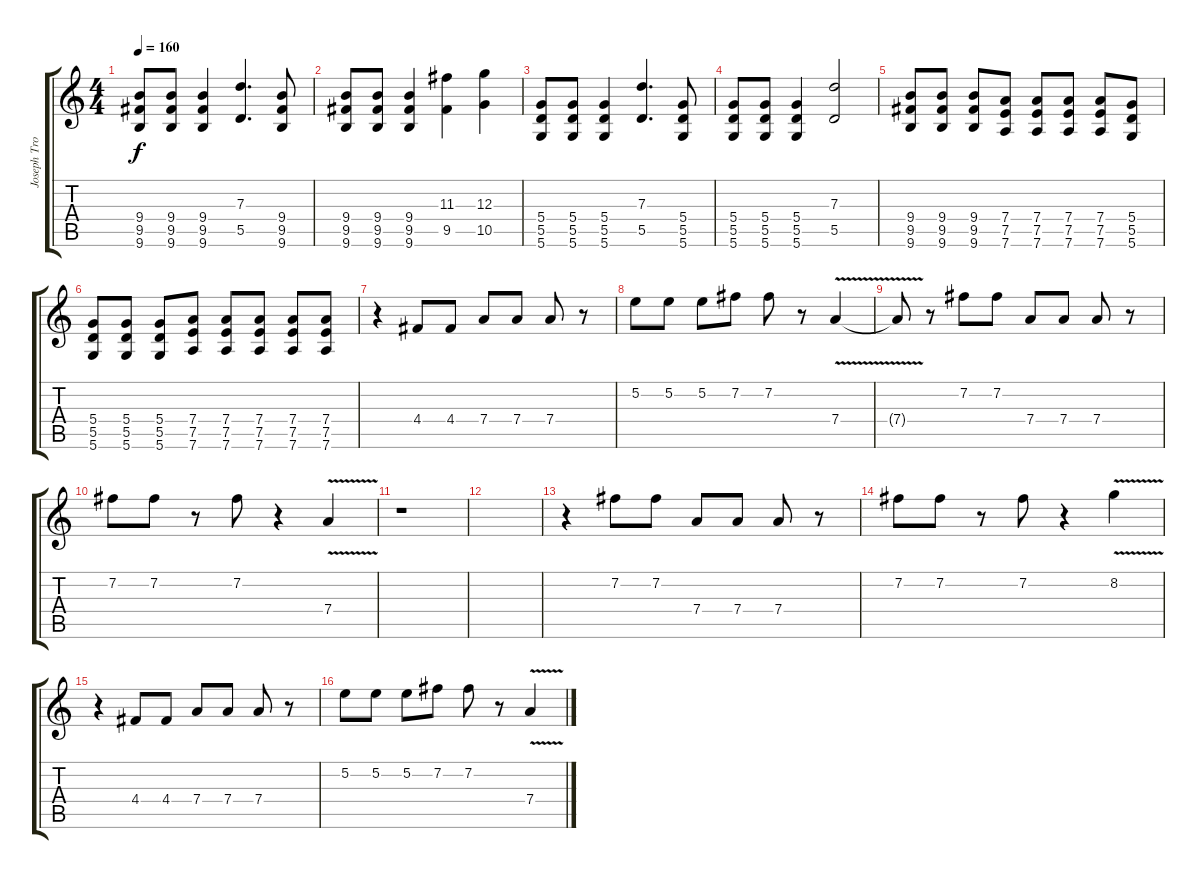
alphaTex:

\track ("Joseph Trohman (Lead Guitar)" "Joseph Tro") {instrument overdrivenguitar}
\staff {score tabs}
\tuning (E4 B3 G3 D3 A2 D2) {hide}
\ts (4 4)
\tempo 160
\clef g2
\ks c
(9.4 9.5 9.6).8{dy f} (9.4 9.5 9.6).8 (9.4 9.5 9.6).4 (7.3 5.5).4{d} (9.4 9.5 9.6).8 |
(9.4 9.5 9.6).8 (9.4 9.5 9.6).8 (9.4 9.5 9.6).4 (11.3 9.5).4 (12.3 10.5).4 |
(5.4 5.5 5.6).8 (5.4 5.5 5.6).8 (5.4 5.5 5.6).4 (7.3 5.5).4{d} (5.4 5.5 5.6).8 |
(5.4 5.5 5.6).8 (5.4 5.5 5.6).8 (5.4 5.5 5.6).4 (7.3 5.5).2 |
(9.4 9.5 9.6).8 (9.4 9.5 9.6).8 (9.4 9.5 9.6).8 (7.4 7.5 7.6).8 (7.4 7.5 7.6).8 (7.4 7.5 7.6).8 (7.4 7.5 7.6).8 (5.4 5.5 5.6).8 |
(5.4 5.5 5.6).8 (5.4 5.5 5.6).8 (5.4 5.5 5.6).8 (7.4 7.5 7.6).8 (7.4 7.5 7.6).8 (7.4 7.5 7.6).8 (7.4 7.5 7.6).8 (7.4 7.5 7.6).8 |
r.4{balance 16} 4.4.8 4.4.8 7.4.8 7.4.8 7.4.8 r.8 |
5.2.8 5.2.8 5.2.8 7.2.8 7.2.8 r.8 7.4{v}.4 |
7.4{t}.8 r.8 7.2.8 7.2.8 7.4.8 7.4.8 7.4.8 r.8 |
7.2.8 7.2.8 r.8 7.2.8 r.4 7.4{v}.4 |
r.1 |
|
r.4 7.2.8 7.2.8 7.4.8 7.4.8 7.4.8 r.8 |
7.2.8 7.2.8 r.8 7.2.8 r.4 8.2{v}.4 |
r.4 4.4.8 4.4.8 7.4.8 7.4.8 7.4.8 r.8 |
5.2.8 5.2.8 5.2.8 7.2.8 7.2.8 r.8 7.4{v}.4
